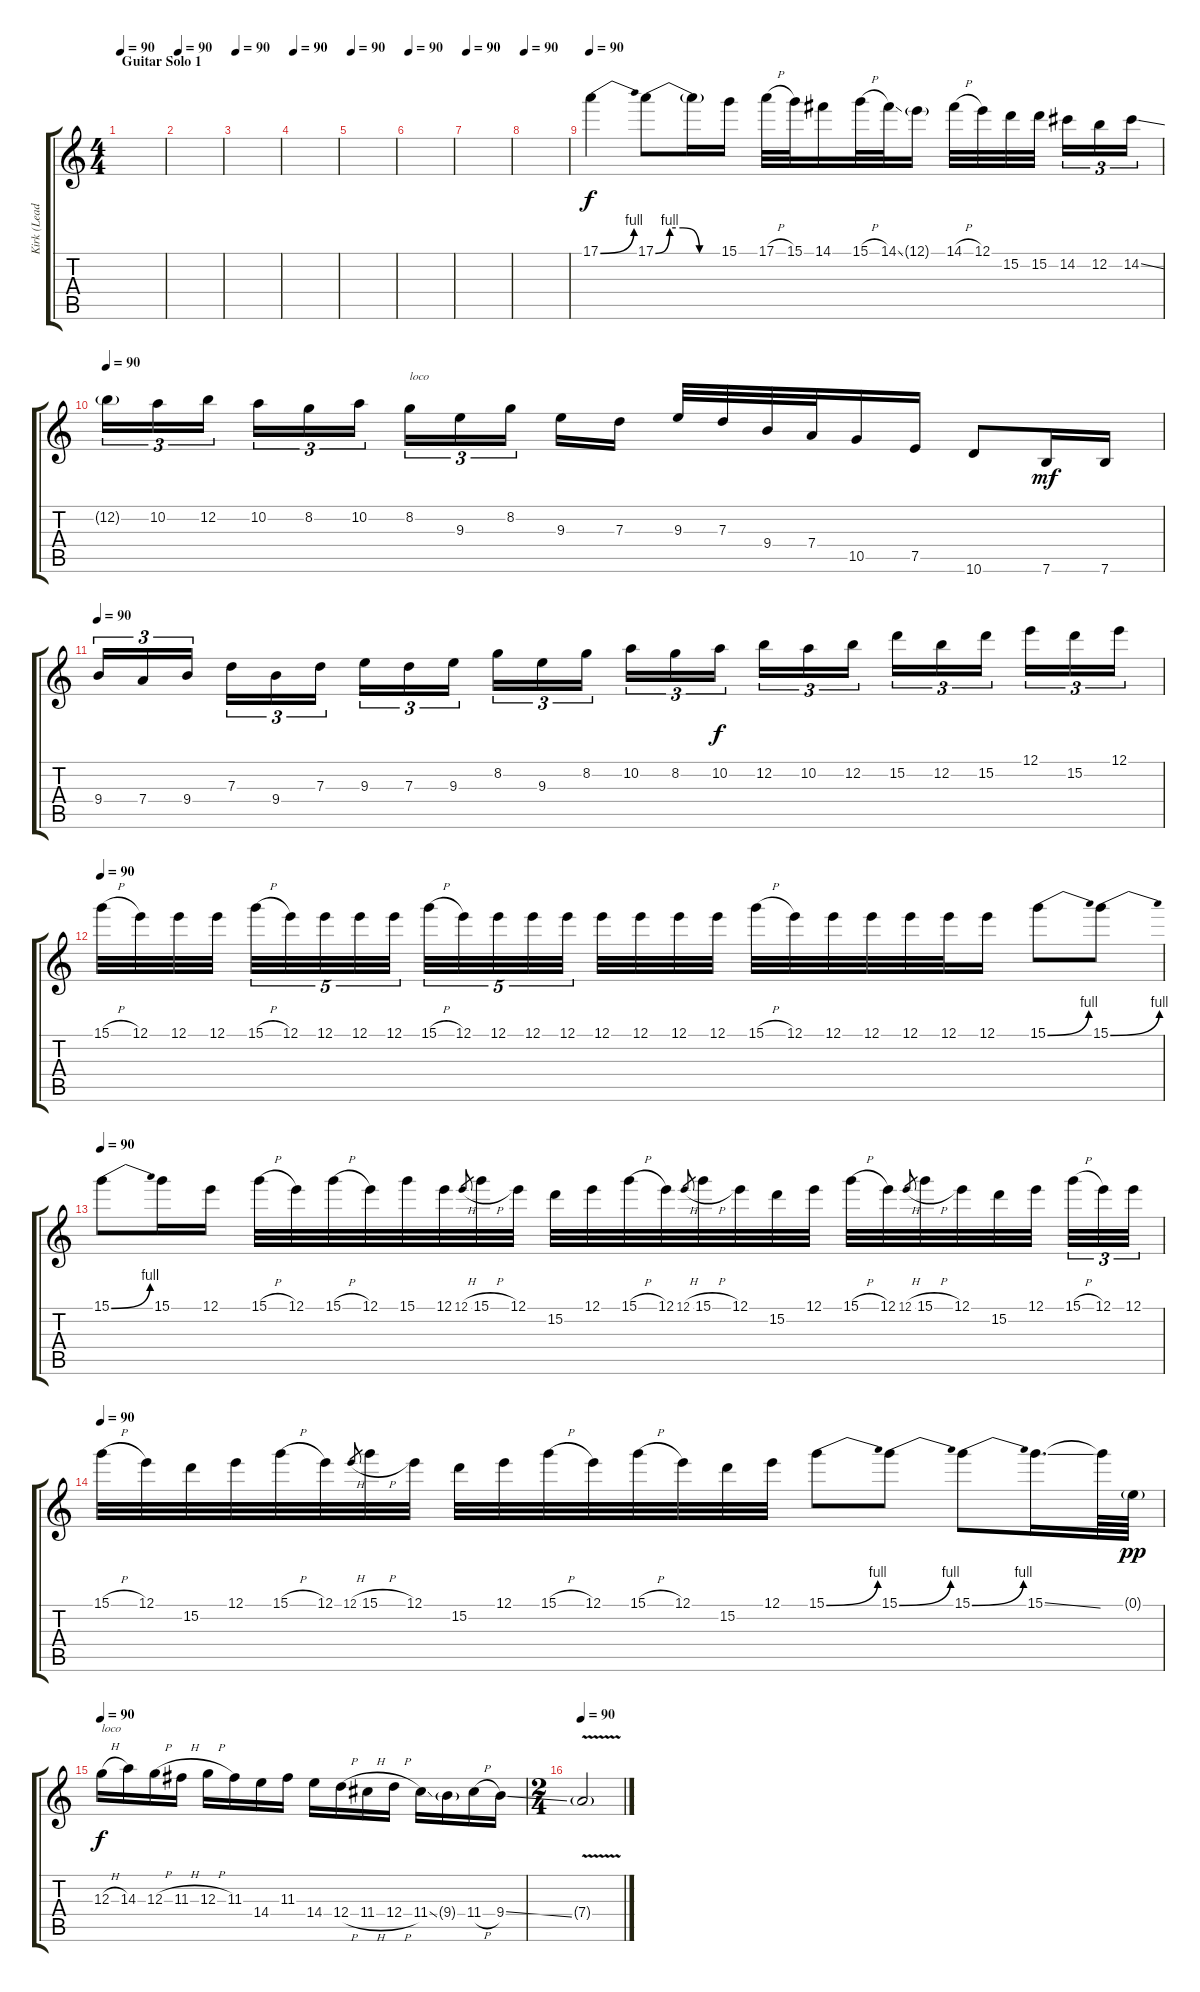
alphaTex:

\track ("Kirk (Lead 2)" "Kirk (Lead") {instrument overdrivenguitar}
\staff {score tabs}
\tuning (E4 B3 G3 D3 A2 E2) {hide}
\ts (4 4)
\section ("" "Guitar Solo 1")
\tempo 90
\clef g2
\ks c
|
\tempo 90
|
\tempo 90
|
\tempo 90
|
\tempo 90
|
\tempo 90
|
\tempo 90
|
\tempo 90
|
\tempo 90
17.1{be (bend 0 0 60 4)}.4 17.1{be (custom 0 0 13 4 25 4 40 0 60 0)}.8 17.1{t}.16 15.1.16 17.1{h}.32 15.1.32 14.1.16 15.1{h}.32 14.1{ss}.32 12.1{g}.16 14.1{h}.32 12.1.32 15.2.32 15.2.32{beam splitsecondary} 14.2.16{tu (3 2)} 12.2.16{tu (3 2)} 14.2{ss}.16{tu (3 2)} |
\tempo 90
12.2{g}.16{tu (3 2)} 10.2.16{tu (3 2)} 12.2.16{tu (3 2) beam splitsecondary} 10.2.16{tu (3 2)} 8.2.16{tu (3 2)} 10.2.16{tu (3 2)} 8.2.16{tu (3 2) txt "loco"} 9.3.16{tu (3 2)} 8.2.16{tu (3 2) beam splitsecondary} 9.3.16 7.3.16 9.3.32 7.3.32 9.4.32 7.4.32 10.5.16 7.5.16 10.6.8 7.6.16{dy mf} 7.6.16 |
\tempo 90
9.4.16{tu (3 2)} 7.4.16{tu (3 2)} 9.4.16{tu (3 2) beam splitsecondary} 7.3.16{tu (3 2)} 9.4.16{tu (3 2)} 7.3.16{tu (3 2)} 9.3.16{tu (3 2)} 7.3.16{tu (3 2)} 9.3.16{tu (3 2) beam splitsecondary} 8.2.16{tu (3 2)} 9.3.16{tu (3 2)} 8.2.16{tu (3 2)} 10.2.16{tu (3 2)} 8.2.16{tu (3 2)} 10.2.16{tu (3 2) dy f beam splitsecondary} 12.2.16{tu (3 2)} 10.2.16{tu (3 2)} 12.2.16{tu (3 2)} 15.2.16{tu (3 2)} 12.2.16{tu (3 2)} 15.2.16{tu (3 2) beam splitsecondary} 12.1.16{tu (3 2)} 15.2.16{tu (3 2)} 12.1.16{tu (3 2)} |
\tempo 90
15.1{h}.32 12.1.32 12.1.32 12.1.32{beam splitsecondary} 15.1{h}.32{tu (5 4)} 12.1.32{tu (5 4)} 12.1.32{tu (5 4)} 12.1.32{tu (5 4)} 12.1.32{tu (5 4)} 15.1{h}.32{tu (5 4)} 12.1.32{tu (5 4)} 12.1.32{tu (5 4)} 12.1.32{tu (5 4)} 12.1.32{tu (5 4) beam splitsecondary} 12.1.32 12.1.32 12.1.32 12.1.32 15.1{h}.32 12.1.32 12.1.32 12.1.32 12.1.32 12.1.32 12.1.16 15.1{be (bend 0 0 60 4)}.8 15.1{be (bend 0 0 60 4)}.8 |
\tempo 90
15.1{be (bend 0 0 60 4)}.8 15.1.16 12.1.16 15.1{h}.32 12.1.32 15.1{h}.32 12.1.32 15.1.32 12.1.32 12.1{h}.8{gr} 15.1{h}.32 12.1.32 15.2.32 12.1.32 15.1{h}.32 12.1.32 12.1{h}.8{gr} 15.1{h}.32 12.1.32 15.2.32 12.1.32 15.1{h}.32 12.1.32 12.1{h}.8{gr} 15.1{h}.32 12.1.32 15.2.32 12.1.32{beam splitsecondary} 15.1{h}.32{tu (3 2)} 12.1.32{tu (3 2)} 12.1.32{tu (3 2)} |
\tempo 90
15.1{h}.32 12.1.32 15.2.32 12.1.32 15.1{h}.32 12.1.32 12.1{h}.8{gr} 15.1{h}.32 12.1.32 15.2.32 12.1.32 15.1{h}.32 12.1.32 15.1{h}.32 12.1.32 15.2.32 12.1.32 15.1{be (bend 0 0 60 4)}.8 15.1{be (bend 0 0 60 4)}.8 15.1{be (bend 0 0 60 4)}.8 15.1{ss}.16{d} 15.1{t}.64 0.1{g}.64{dy pp} |
\tempo 90
12.3{h}.16{txt "loco" dy f} 14.3.16 12.3{h}.16 11.3{h}.16 12.3{h}.16 11.3.16 14.4.16 11.3.16 14.4.16 12.4{h}.16 11.4{h}.16 12.4{h}.16 11.4{ss}.16 9.4{g}.16 11.4{h}.16 9.4{ss}.16 |
\ts (2 4)
\tempo 90
7.4{v g}.2
